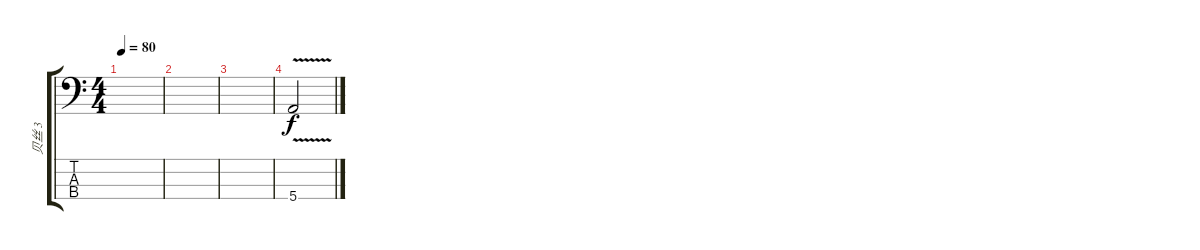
\track ("贝丝 3" "贝丝 3") {instrument electricbassfinger}
\staff {score tabs}
\tuning (G2 D2 A1 E1) {hide}
\ts (4 4)
\tempo 80
\clef f4
\ks c
|
|
|
5.4{v}.2
